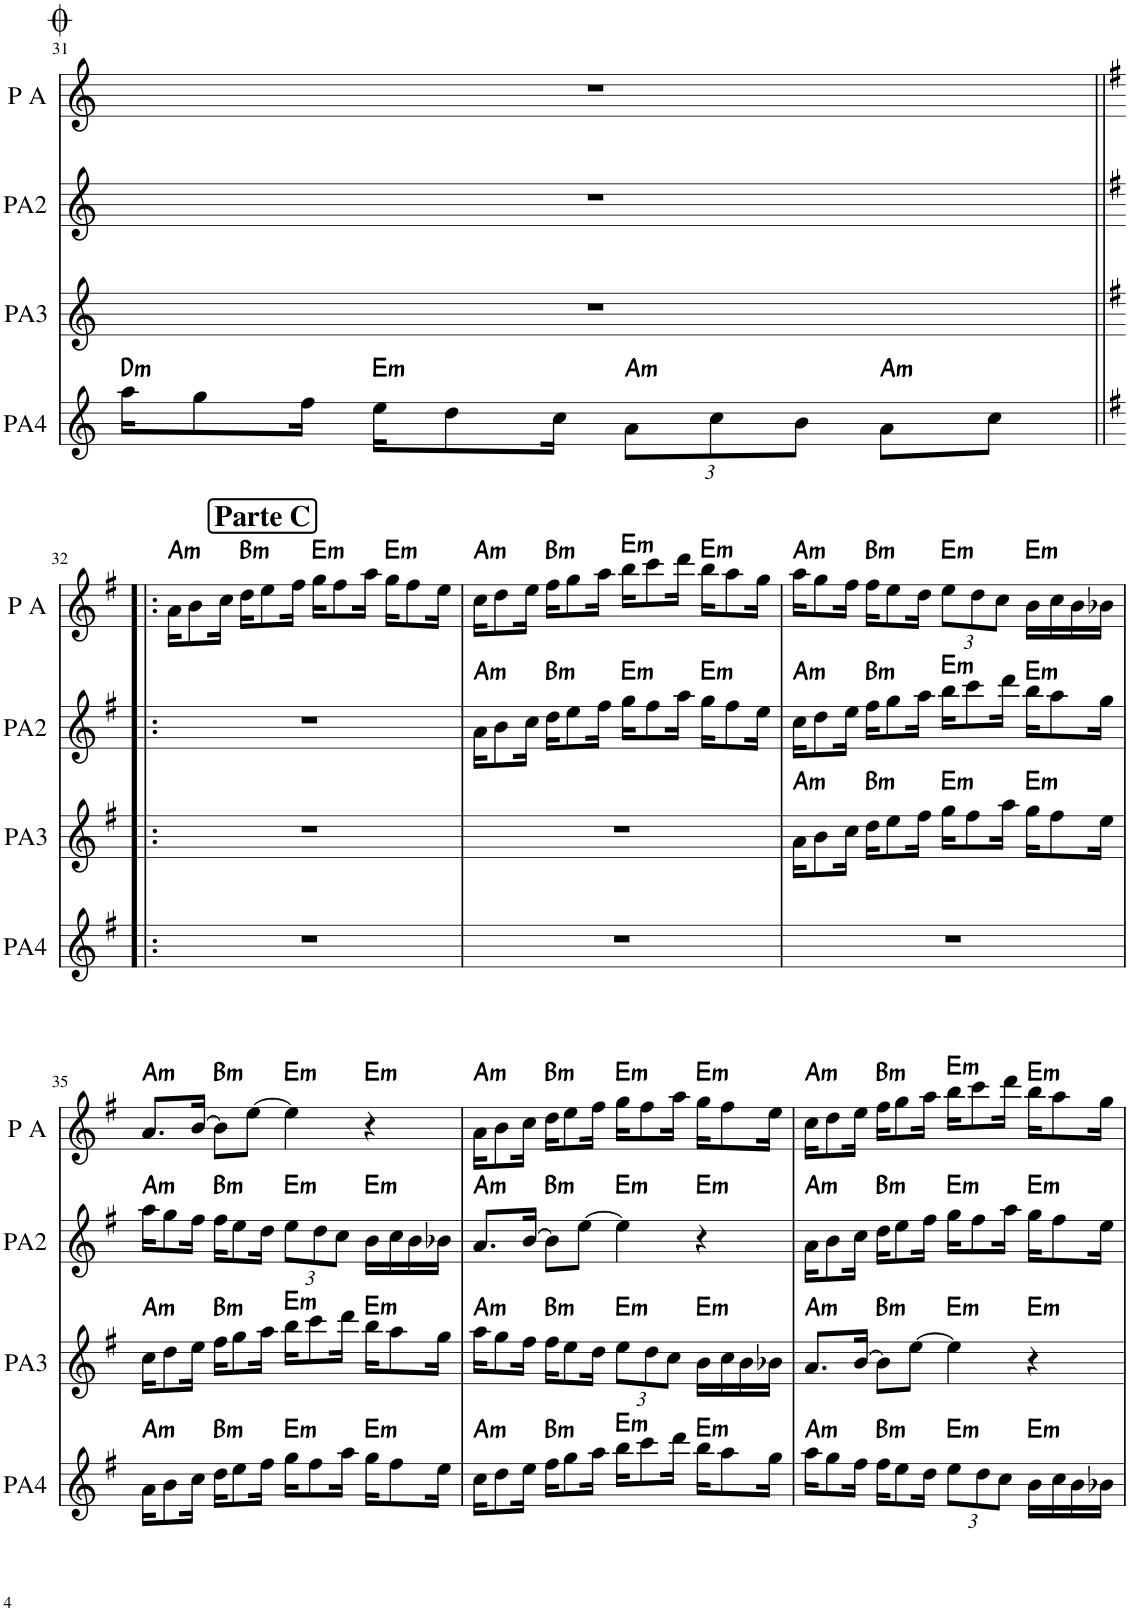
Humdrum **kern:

**kern	**kern	**dynam	**harte	**kern	**harte	**kern	**harte	**kern	**harte	**kern	**harte
*part6	*part5	*part5	*part5	*part4	*part4	*part3	*part3	*part2	*part2	*part1	*part1
*staff6	*staff5	*staff5	*	*staff4	*	*staff3	*	*staff2	*	*staff1	*
*I"P G	*I"P M	*	*	*I"PA4	*	*I"PA3	*	*I"PA2	*	*I"P A	*
*I'P G	*I'P M	*	*	*I'PA4	*	*I'PA3	*	*I'PA2	*	*I'P A	*
!!LO:PB:g=z
*clefFv4	*clefGv2	*	*	*clefG2	*	*clefG2	*	*clefG2	*	*clefG2	*
*	*	*	*	*ITrd7c12	*	*	*	*	*	*	*
*k[]	*k[]	*	*	*k[]	*	*k[]	*	*k[]	*	*k[]	*
*M4/4	*M4/4	*	*	*M4/4	*	*M4/4	*	*M4/4	*	*M4/4	*
=31	=31	=31	=31	=31	=31	=31	=31	=31	=31	=31	=31
!	!	!LO:DY:b	!LO:H:kt=m	!	!LO:H:kt=m	!	!	!	!	!	!
8.DD/L	16r	p	D:min	16aa\KL	D:min	1r	.	1r	.	1r	.
.	8D/ 8F/ 8A/L	.	.	8gg\	.	.	.	.	.	.	.
16FF/Jk	[16D/ [16F/ [16A/Jk	.	.	16ff\Jk	.	.	.	.	.	.	.
!	!	!	!LO:H:kt=m	!	!LO:H:kt=m	!	!	!	!	!	!
8.EE/L	16D]/ 16F]/ 16A]/LL	.	E:min	16ee\KL	E:min	.	.	.	.	.	.
.	16E/ 16G/ 16B/J	.	.	8dd\	.	.	.	.	.	.	.
.	8E/ 8G/ 8B/J	.	.	.	.	.	.	.	.	.	.
16BBB/Jk	.	.	.	16cc\Jk	.	.	.	.	.	.	.
*	*	*	*	*Xbrackettup	*	*	*	*	*	*	*
!	!	!	!LO:H:kt=m	!	!LO:H:kt=m	!	!	!	!	!	!
8.CC/L	8E/ 8A/ 8c/L	.	A:min	12a\L	A:min	.	.	.	.	.	.
.	.	.	.	12cc\	.	.	.	.	.	.	.
.	8E/ 8A/ 8c/J	.	.	.	.	.	.	.	.	.	.
.	.	.	.	12b\J	.	.	.	.	.	.	.
16EE/Jk	.	.	.	.	.	.	.	.	.	.	.
!	!	!	!LO:H:kt=m	!	!LO:H:kt=m	!	!	!	!	!	!
16AAA/KL	8.E/ 8.A/ 8.c/L	.	A:min	8a\L	A:min	.	.	.	.	.	.
8CC/	.	.	.	.	.	.	.	.	.	.	.
.	.	.	.	8cc\J	.	.	.	.	.	.	.
16AAA/Jk	16E/ 16A/ 16c/Jk	.	.	.	.	.	.	.	.	.	.
!!LO:LB:g=z
!!LO:REH:place=s1:a:B:cj:fs=14:t=Parte C
=32!|:	=32!|:	=32!|:	=32!|:	=32!|:	=32!|:	=32!|:	=32!|:	=32!|:	=32!|:	=32!|:	=32!|:
*k[f#]	*k[f#]	*	*	*k[f#]	*	*k[f#]	*	*k[f#]	*	*k[f#]	*
!	!	!LO:DY:b	!LO:H:kt=m	!	!	!	!	!	!	!	!LO:H:kt=m
8.AA/L	16r	p	A:min	1r	.	1r	.	1r	.	16a\KL	A:min
.	8A\ 8c\ 8e\L	.	.	.	.	.	.	.	.	8b\	.
16C/Jk	[16A\ [16c\ [16e\Jk	.	.	.	.	.	.	.	.	16cc\Jk	.
!	!	!	!LO:H:kt=m	!	!	!	!	!	!	!	!LO:H:kt=m
8.BB/L	16A]\ 16c]\ 16e]\LL	.	B:min	.	.	.	.	.	.	16dd\KL	B:min
.	16B\ 16d\ 16f#\J	.	.	.	.	.	.	.	.	8ee\	.
.	8B\ 8d\ 8f#\J	.	.	.	.	.	.	.	.	.	.
16FF#/Jk	.	.	.	.	.	.	.	.	.	16ff#\Jk	.
!	!	!	!LO:H:kt=m	!	!	!	!	!	!	!	!LO:H:kt=m
8.GG/L	8B\ 8e\ 8g\L	.	E:min	.	.	.	.	.	.	16gg\KL	E:min
.	.	.	.	.	.	.	.	.	.	8ff#\	.
.	8B\ 8e\ 8g\J	.	.	.	.	.	.	.	.	.	.
16BB/Jk	.	.	.	.	.	.	.	.	.	16aa\Jk	.
!	!	!	!LO:H:kt=m	!	!	!	!	!	!	!	!LO:H:kt=m
16EE/KL	8.B\ 8.e\ 8.g\L	.	E:min	.	.	.	.	.	.	16gg\KL	E:min
8GG/	.	.	.	.	.	.	.	.	.	8ff#\	.
16EE/Jk	16B\ 16e\ 16g\Jk	.	.	.	.	.	.	.	.	16ee\Jk	.
=33	=33	=33	=33	=33	=33	=33	=33	=33	=33	=33	=33
!	!	!LO:DY:b	!LO:H:kt=m	!	!	!	!	!	!LO:H:kt=m	!	!LO:H:kt=m
8.AA/L	16r	p	A:min	1r	.	1r	.	16a\KL	A:min	16cc\KL	A:min
.	8A\ 8c\ 8e\L	.	.	.	.	.	.	8b\	.	8dd\	.
16C/Jk	[16A\ [16c\ [16e\Jk	.	.	.	.	.	.	16cc\Jk	.	16ee\Jk	.
!	!	!	!LO:H:kt=m	!	!	!	!	!	!LO:H:kt=m	!	!LO:H:kt=m
8.BB/L	16A]\ 16c]\ 16e]\LL	.	B:min	.	.	.	.	16dd\KL	B:min	16ff#\KL	B:min
.	16B\ 16d\ 16f#\J	.	.	.	.	.	.	8ee\	.	8gg\	.
.	8B\ 8d\ 8f#\J	.	.	.	.	.	.	.	.	.	.
16FF#/Jk	.	.	.	.	.	.	.	16ff#\Jk	.	16aa\Jk	.
!	!	!	!LO:H:kt=m	!	!	!	!	!	!LO:H:kt=m	!	!LO:H:kt=m
8.GG/L	8B\ 8e\ 8g\L	.	E:min	.	.	.	.	16gg\KL	E:min	16bb\KL	E:min
.	.	.	.	.	.	.	.	8ff#\	.	8ccc\	.
.	8B\ 8e\ 8g\J	.	.	.	.	.	.	.	.	.	.
16BB/Jk	.	.	.	.	.	.	.	16aa\Jk	.	16ddd\Jk	.
!	!	!	!LO:H:kt=m	!	!	!	!	!	!LO:H:kt=m	!	!LO:H:kt=m
16EE/KL	8.B\ 8.e\ 8.g\L	.	E:min	.	.	.	.	16gg\KL	E:min	16bb\KL	E:min
8GG/	.	.	.	.	.	.	.	8ff#\	.	8aa\	.
16EE/Jk	16B\ 16e\ 16g\Jk	.	.	.	.	.	.	16ee\Jk	.	16gg\Jk	.
=34	=34	=34	=34	=34	=34	=34	=34	=34	=34	=34	=34
!	!	!LO:DY:b	!LO:H:kt=m	!	!	!	!LO:H:kt=m	!	!LO:H:kt=m	!	!LO:H:kt=m
8.AA/L	16r	p	A:min	1r	.	16a\KL	A:min	16cc\KL	A:min	16aa\KL	A:min
.	8A\ 8c\ 8e\L	.	.	.	.	8b\	.	8dd\	.	8gg\	.
16C/Jk	[16A\ [16c\ [16e\Jk	.	.	.	.	16cc\Jk	.	16ee\Jk	.	16ff#\Jk	.
!	!	!	!LO:H:kt=m	!	!	!	!LO:H:kt=m	!	!LO:H:kt=m	!	!LO:H:kt=m
8.BB/L	16A]\ 16c]\ 16e]\LL	.	B:min	.	.	16dd\KL	B:min	16ff#\KL	B:min	16ff#\KL	B:min
.	16B\ 16d\ 16f#\J	.	.	.	.	8ee\	.	8gg\	.	8ee\	.
.	8B\ 8d\ 8f#\J	.	.	.	.	.	.	.	.	.	.
16FF#/Jk	.	.	.	.	.	16ff#\Jk	.	16aa\Jk	.	16dd\Jk	.
*	*	*	*	*	*	*	*	*	*	*Xbrackettup	*
!	!	!	!LO:H:kt=m	!	!	!	!LO:H:kt=m	!	!LO:H:kt=m	!	!LO:H:kt=m
8.GG/L	8B\ 8e\ 8g\L	.	E:min	.	.	16gg\KL	E:min	16bb\KL	E:min	12ee\L	E:min
.	.	.	.	.	.	8ff#\	.	8ccc\	.	.	.
.	.	.	.	.	.	.	.	.	.	12dd\	.
.	8B\ 8e\ 8g\J	.	.	.	.	.	.	.	.	.	.
.	.	.	.	.	.	.	.	.	.	12cc\J	.
16BB/Jk	.	.	.	.	.	16aa\Jk	.	16ddd\Jk	.	.	.
!	!	!	!LO:H:kt=m	!	!	!	!LO:H:kt=m	!	!LO:H:kt=m	!	!LO:H:kt=m
16EE/KL	8.B\ 8.e\ 8.g\L	.	E:min	.	.	16gg\KL	E:min	16bb\KL	E:min	16b\LL	E:min
8GG/	.	.	.	.	.	8ff#\	.	8aa\	.	16cc\	.
.	.	.	.	.	.	.	.	.	.	16b\	.
16EE/Jk	16B\ 16e\ 16g\Jk	.	.	.	.	16ee\Jk	.	16gg\Jk	.	16b-X\JJ	.
!!LO:LB:g=z
=35	=35	=35	=35	=35	=35	=35	=35	=35	=35	=35	=35
!	!	!LO:DY:b	!LO:H:kt=m	!	!LO:H:kt=m	!	!LO:H:kt=m	!	!LO:H:kt=m	!	!LO:H:kt=m
8.AA/L	16r	p	A:min	16a\KL	A:min	16cc\KL	A:min	16aa\KL	A:min	8.a/L	A:min
.	8A\ 8c\ 8e\L	.	.	8b\	.	8dd\	.	8gg\	.	.	.
16C/Jk	[16A\ [16c\ [16e\Jk	.	.	16cc\Jk	.	16ee\Jk	.	16ff#\Jk	.	[16b/Jk	.
!	!	!	!LO:H:kt=m	!	!LO:H:kt=m	!	!LO:H:kt=m	!	!LO:H:kt=m	!	!LO:H:kt=m
8.BB/L	16A]\ 16c]\ 16e]\LL	.	B:min	16dd\KL	B:min	16ff#\KL	B:min	16ff#\KL	B:min	8b\L]	B:min
.	16B\ 16d\ 16f#\J	.	.	8ee\	.	8gg\	.	8ee\	.	.	.
.	8B\ 8d\ 8f#\J	.	.	.	.	.	.	.	.	[8ee\J	.
16FF#/Jk	.	.	.	16ff#\Jk	.	16aa\Jk	.	16dd\Jk	.	.	.
*	*	*	*	*	*	*	*	*Xbrackettup	*	*	*
!	!	!	!LO:H:kt=m	!	!LO:H:kt=m	!	!LO:H:kt=m	!	!LO:H:kt=m	!	!LO:H:kt=m
8.GG/L	8B\ 8e\ 8g\L	.	E:min	16gg\KL	E:min	16bb\KL	E:min	12ee\L	E:min	4ee\]	E:min
.	.	.	.	8ff#\	.	8ccc\	.	.	.	.	.
.	.	.	.	.	.	.	.	12dd\	.	.	.
.	8B\ 8e\ 8g\J	.	.	.	.	.	.	.	.	.	.
.	.	.	.	.	.	.	.	12cc\J	.	.	.
16BB/Jk	.	.	.	16aa\Jk	.	16ddd\Jk	.	.	.	.	.
!	!	!	!LO:H:kt=m	!	!LO:H:kt=m	!	!LO:H:kt=m	!	!LO:H:kt=m	!	!LO:H:kt=m
16EE/KL	8.B\ 8.e\ 8.g\L	.	E:min	16gg\KL	E:min	16bb\KL	E:min	16b\LL	E:min	4r	E:min
8GG/	.	.	.	8ff#\	.	8aa\	.	16cc\	.	.	.
.	.	.	.	.	.	.	.	16b\	.	.	.
16EE/Jk	16B\ 16e\ 16g\Jk	.	.	16ee\Jk	.	16gg\Jk	.	16b-X\JJ	.	.	.
=36	=36	=36	=36	=36	=36	=36	=36	=36	=36	=36	=36
!	!	!LO:DY:b	!LO:H:kt=m	!	!LO:H:kt=m	!	!LO:H:kt=m	!	!LO:H:kt=m	!	!LO:H:kt=m
8.AA/L	16r	p	A:min	16cc\KL	A:min	16aa\KL	A:min	8.a/L	A:min	16a\KL	A:min
.	8A\ 8c\ 8e\L	.	.	8dd\	.	8gg\	.	.	.	8b\	.
16C/Jk	[16A\ [16c\ [16e\Jk	.	.	16ee\Jk	.	16ff#\Jk	.	[16b/Jk	.	16cc\Jk	.
!	!	!	!LO:H:kt=m	!	!LO:H:kt=m	!	!LO:H:kt=m	!	!LO:H:kt=m	!	!LO:H:kt=m
8.BB/L	16A]\ 16c]\ 16e]\LL	.	B:min	16ff#\KL	B:min	16ff#\KL	B:min	8b\L]	B:min	16dd\KL	B:min
.	16B\ 16d\ 16f#\J	.	.	8gg\	.	8ee\	.	.	.	8ee\	.
.	8B\ 8d\ 8f#\J	.	.	.	.	.	.	[8ee\J	.	.	.
16FF#/Jk	.	.	.	16aa\Jk	.	16dd\Jk	.	.	.	16ff#\Jk	.
*	*	*	*	*	*	*Xbrackettup	*	*	*	*	*
!	!	!	!LO:H:kt=m	!	!LO:H:kt=m	!	!LO:H:kt=m	!	!LO:H:kt=m	!	!LO:H:kt=m
8.GG/L	8B\ 8e\ 8g\L	.	E:min	16bb\KL	E:min	12ee\L	E:min	4ee\]	E:min	16gg\KL	E:min
.	.	.	.	8ccc\	.	.	.	.	.	8ff#\	.
.	.	.	.	.	.	12dd\	.	.	.	.	.
.	8B\ 8e\ 8g\J	.	.	.	.	.	.	.	.	.	.
.	.	.	.	.	.	12cc\J	.	.	.	.	.
16BB/Jk	.	.	.	16ddd\Jk	.	.	.	.	.	16aa\Jk	.
!	!	!	!LO:H:kt=m	!	!LO:H:kt=m	!	!LO:H:kt=m	!	!LO:H:kt=m	!	!LO:H:kt=m
16EE/KL	8.B\ 8.e\ 8.g\L	.	E:min	16bb\KL	E:min	16b\LL	E:min	4r	E:min	16gg\KL	E:min
8GG/	.	.	.	8aa\	.	16cc\	.	.	.	8ff#\	.
.	.	.	.	.	.	16b\	.	.	.	.	.
16EE/Jk	16B\ 16e\ 16g\Jk	.	.	16gg\Jk	.	16b-X\JJ	.	.	.	16ee\Jk	.
=37	=37	=37	=37	=37	=37	=37	=37	=37	=37	=37	=37
!	!	!LO:DY:b	!LO:H:kt=m	!	!LO:H:kt=m	!	!LO:H:kt=m	!	!LO:H:kt=m	!	!LO:H:kt=m
8.AA/L	16r	p	A:min	16aa\KL	A:min	8.a/L	A:min	16a\KL	A:min	16cc\KL	A:min
.	8A\ 8c\ 8e\L	.	.	8gg\	.	.	.	8b\	.	8dd\	.
16C/Jk	[16A\ [16c\ [16e\Jk	.	.	16ff#\Jk	.	[16b/Jk	.	16cc\Jk	.	16ee\Jk	.
!	!	!	!LO:H:kt=m	!	!LO:H:kt=m	!	!LO:H:kt=m	!	!LO:H:kt=m	!	!LO:H:kt=m
8.BB/L	16A]\ 16c]\ 16e]\LL	.	B:min	16ff#\KL	B:min	8b\L]	B:min	16dd\KL	B:min	16ff#\KL	B:min
.	16B\ 16d\ 16f#\J	.	.	8ee\	.	.	.	8ee\	.	8gg\	.
.	8B\ 8d\ 8f#\J	.	.	.	.	[8ee\J	.	.	.	.	.
16FF#/Jk	.	.	.	16dd\Jk	.	.	.	16ff#\Jk	.	16aa\Jk	.
!	!	!	!LO:H:kt=m	!	!LO:H:kt=m	!	!LO:H:kt=m	!	!LO:H:kt=m	!	!LO:H:kt=m
8.GG/L	8B\ 8e\ 8g\L	.	E:min	12ee\L	E:min	4ee\]	E:min	16gg\KL	E:min	16bb\KL	E:min
.	.	.	.	.	.	.	.	8ff#\	.	8ccc\	.
.	.	.	.	12dd\	.	.	.	.	.	.	.
.	8B\ 8e\ 8g\J	.	.	.	.	.	.	.	.	.	.
.	.	.	.	12cc\J	.	.	.	.	.	.	.
16BB/Jk	.	.	.	.	.	.	.	16aa\Jk	.	16ddd\Jk	.
!	!	!	!LO:H:kt=m	!	!LO:H:kt=m	!	!LO:H:kt=m	!	!LO:H:kt=m	!	!LO:H:kt=m
16EE/KL	8.B\ 8.e\ 8.g\L	.	E:min	16b\LL	E:min	4r	E:min	16gg\KL	E:min	16bb\KL	E:min
8GG/	.	.	.	16cc\	.	.	.	8ff#\	.	8aa\	.
.	.	.	.	16b\	.	.	.	.	.	.	.
16EE/Jk	16B\ 16e\ 16g\Jk	.	.	16b-X\JJ	.	.	.	16ee\Jk	.	16gg\Jk	.
=	=	=	=	=	=	=	=	=	=	=	=
*-	*-	*-	*-	*-	*-	*-	*-	*-	*-	*-	*-
